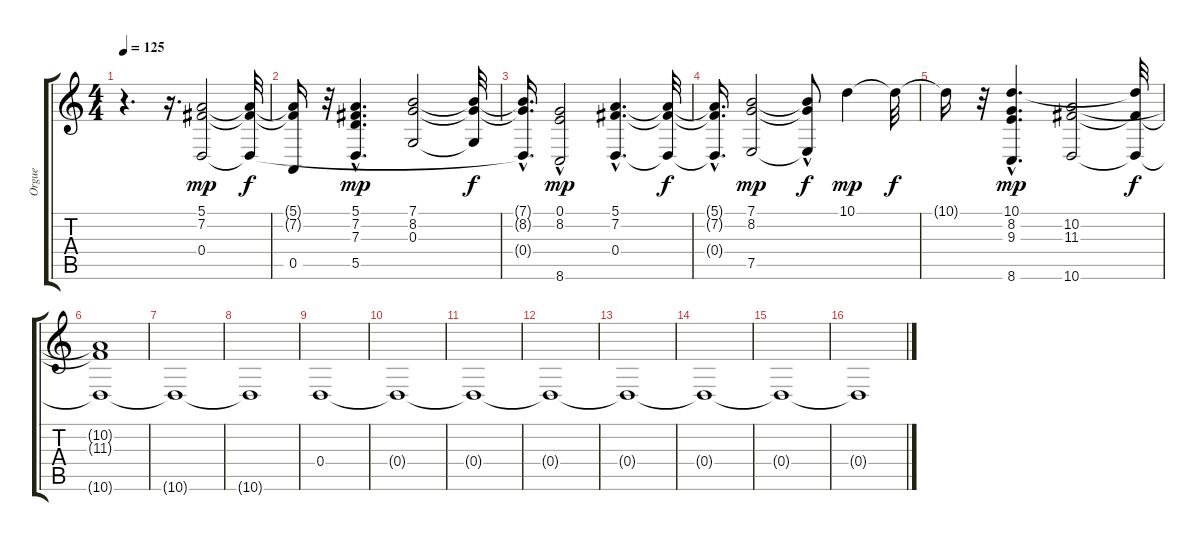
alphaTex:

\track ("Orgue" "Orgue") {instrument rockorgan}
\staff {score tabs}
\tuning (E4 B3 G3 D3 A2 E2) {hide}
\ts (4 4)
\tempo 125
\clef g2
\ks c
r.4{d dy f} r.16{d} (5.1 7.2 0.4).2{dy mp volume 4} (5.1{t} 7.2{t} 0.4{t}).32{dy f} |
(5.1{t} 7.2{t} 0.5).16 r.32 (5.1{hac} 7.2 7.3 5.5{hac}).4{d dy mp} (7.1 8.2 0.3).2 (7.1{t} 8.2{t} 0.3{t}).32{dy f} |
(7.1{hac t} 8.2{t} 0.4{t}).16{d} (0.1{hac} 8.2 8.6).2{dy mp} (5.1{hac} 7.2{hac} 0.4{hac}).4{d} (5.1{t} 7.2{t} 0.4{t}).32{dy f} |
(5.1{hac t} 7.2{t} 0.4{hac t}).16{d} (7.1 8.2 7.5).2{dy mp} (7.1{hac t} 8.2{hac t} 7.5{t}).8{dy f} 10.1.4{dy mp} 10.1{t}.32{dy f} |
10.1{t}.16 r.32 (10.1 8.2{hac} 9.3 8.6{hac}).4{d dy mp} (10.2 11.3 10.6).2 (10.1{t} 11.3{t} 10.6{t}).32{dy f} |
(10.2{t} 11.3{t} 10.6{t}).1 |
10.6{t}.1 |
10.6{t}.1 |
0.4.1 |
0.4{t}.1 |
0.4{t}.1 |
0.4{t}.1 |
0.4{t}.1 |
0.4{t}.1 |
0.4{t}.1 |
0.4{t}.1
